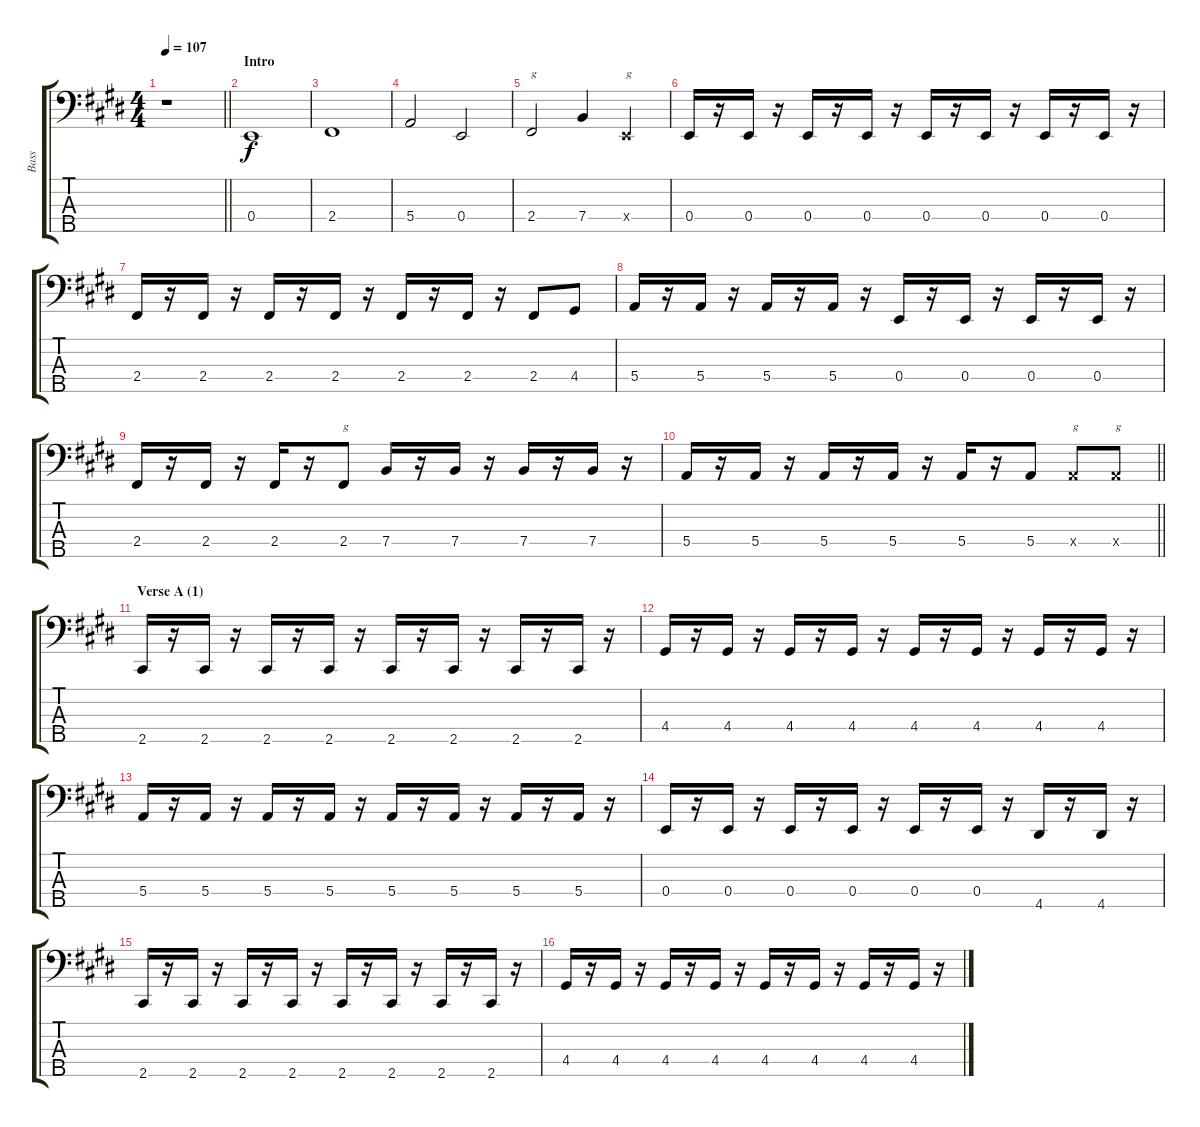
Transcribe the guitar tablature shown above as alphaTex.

\track ("Bass" "Bass") {instrument electricbassfinger}
\staff {score tabs}
\tuning (G2 D2 A1 E1 B0) {hide}
\ts (4 4)
\tempo 107
\clef f4
\barLineRight lightlight
\ks e
r.1{dy f instrument electricbassfinger} |
\section ("" "Intro")
0.4.1 |
2.4.1 |
5.4.2 0.4.2 |
2.4.2{txt "g"} 7.4.4 0.4{x}.4{txt "g"} |
0.4.16 r.16 0.4.16 r.16 0.4.16 r.16 0.4.16 r.16 0.4.16 r.16 0.4.16 r.16 0.4.16 r.16 0.4.16 r.16 |
2.4.16 r.16 2.4.16 r.16 2.4.16 r.16 2.4.16 r.16 2.4.16 r.16 2.4.16 r.16 2.4.8 4.4.8 |
5.4.16 r.16 5.4.16 r.16 5.4.16 r.16 5.4.16 r.16 0.4.16 r.16 0.4.16 r.16 0.4.16 r.16 0.4.16 r.16 |
2.4.16 r.16 2.4.16 r.16 2.4.16 r.16 2.4.8{txt "g"} 7.4.16 r.16 7.4.16 r.16 7.4.16 r.16 7.4.16 r.16 |
\barLineRight lightlight
5.4.16 r.16 5.4.16 r.16 5.4.16 r.16 5.4.16 r.16 5.4.16 r.16 5.4.8 5.4{x}.8{txt "g"} 5.4{x}.8{txt "g"} |
\section ("" "Verse A (1)")
2.5.16 r.16 2.5.16 r.16 2.5.16 r.16 2.5.16 r.16 2.5.16 r.16 2.5.16 r.16 2.5.16 r.16 2.5.16 r.16 |
4.4.16 r.16 4.4.16 r.16 4.4.16 r.16 4.4.16 r.16 4.4.16 r.16 4.4.16 r.16 4.4.16 r.16 4.4.16 r.16 |
5.4.16 r.16 5.4.16 r.16 5.4.16 r.16 5.4.16 r.16 5.4.16 r.16 5.4.16 r.16 5.4.16 r.16 5.4.16 r.16 |
0.4.16 r.16 0.4.16 r.16 0.4.16 r.16 0.4.16 r.16 0.4.16 r.16 0.4.16 r.16 4.5.16 r.16 4.5.16 r.16 |
2.5.16 r.16 2.5.16 r.16 2.5.16 r.16 2.5.16 r.16 2.5.16 r.16 2.5.16 r.16 2.5.16 r.16 2.5.16 r.16 |
4.4.16 r.16 4.4.16 r.16 4.4.16 r.16 4.4.16 r.16 4.4.16 r.16 4.4.16 r.16 4.4.16 r.16 4.4.16 r.16
